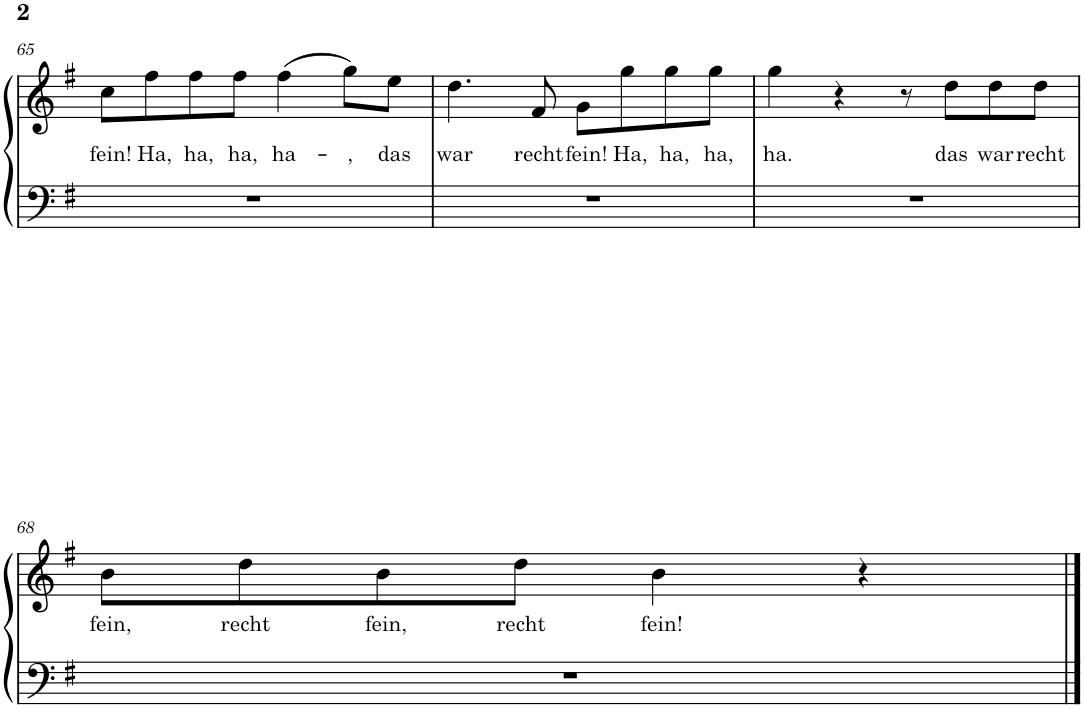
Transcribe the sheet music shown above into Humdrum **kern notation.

**kern	**kern	**text
*part1	*part1	*part1
*staff2	*staff1	*staff1
*I"Piano	*	*
*I'Pno.	*	*
!!LO:PB:g=z
*clefF4	*clefG2	*
*k[f#]	*k[f#]	*
*M4/4	*M4/4	*
*met(c)	*met(c)	*
=65	=65	=65
!	!	!LO:LY:b
1r	8cc\L	fein!
!	!	!LO:LY:b
.	8ff#\	Ha,
!	!	!LO:LY:b
.	8ff#\	ha,
!	!	!LO:LY:b
.	8ff#\J	ha,
!	!	!LO:LY:b
.	(4ff#\	ha-
!	!	!LO:LY:b
.	8gg\L)	-,
!	!	!LO:LY:b
.	8ee\J	das
=66	=66	=66
!	!	!LO:LY:b
1r	4.dd\	war
!	!	!LO:LY:b
.	8f#/	recht
!	!	!LO:LY:b
.	8g\L	fein!
!	!	!LO:LY:b
.	8gg\	Ha,
!	!	!LO:LY:b
.	8gg\	ha,
!	!	!LO:LY:b
.	8gg\J	ha,
=67	=67	=67
!	!	!LO:LY:b
1r	4gg\	ha.
.	4r	.
.	8r	.
!	!	!LO:LY:b
.	8dd\L	das
!	!	!LO:LY:b
.	8dd\	war
!	!	!LO:LY:b
.	8dd\J	recht
!!LO:LB:g=z
=68	=68	=68
!	!	!LO:LY:b
1r	8b\L	fein,
!	!	!LO:LY:b
.	8dd\	recht
!	!	!LO:LY:b
.	8b\	fein,
!	!	!LO:LY:b
.	8dd\J	recht
!	!	!LO:LY:b
.	4b\	fein!
.	4r	.
==	==	==
*-	*-	*-
